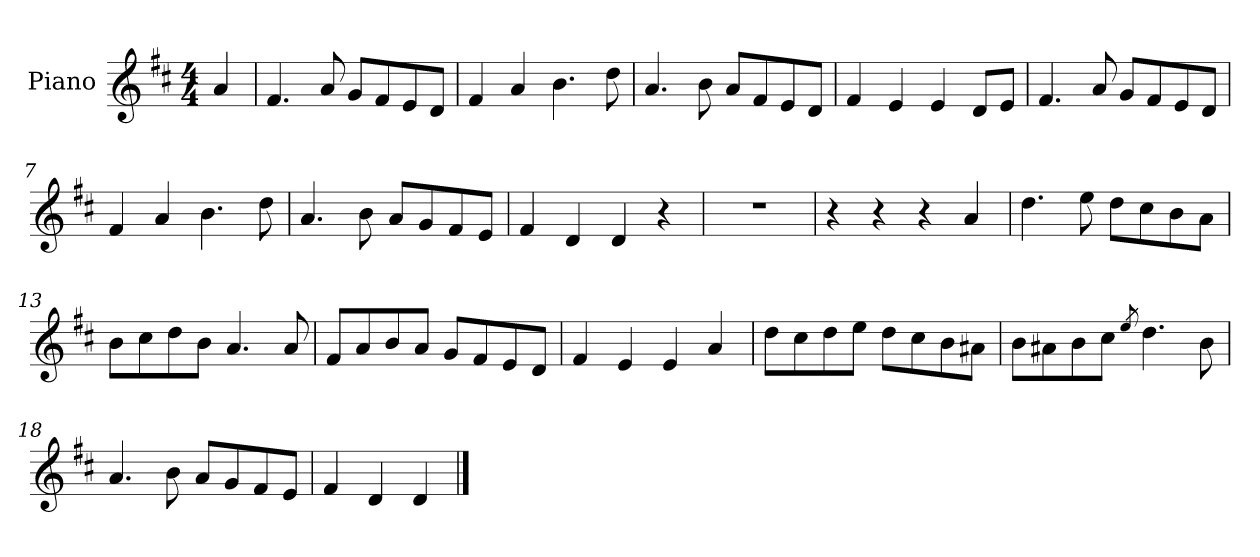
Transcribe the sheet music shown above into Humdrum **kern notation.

**kern
*part1
*staff1
*I"Piano
*I'Pno.
*clefG2
*k[f#c#]
*M4/4
=1
4a/
=2
4.f#/
8a/
8g/L
8f#/
8e/
8d/J
=3
4f#/
4a/
4.b\
8dd\
=4
4.a/
8b\
8a/L
8f#/
8e/
8d/J
=5
4f#/
4e/
4e/
8d/L
8e/J
=6
4.f#/
8a/
8g/L
8f#/
8e/
8d/J
=7
4f#/
4a/
4.b\
8dd\
=8
4.a/
8b\
8a/L
8g/
8f#/
8e/J
=9
4f#/
4d/
4d/
4r
=10
1r
=11
4r
4r
4r
4a/
=12
4.dd\
8ee\
8dd\L
8cc#\
8b\
8a\J
=13
8b\L
8cc#\
8dd\
8b\J
4.a/
8a/
=14
8f#/L
8a/
8b/
8a/J
8g/L
8f#/
8e/
8d/J
=15
4f#/
4e/
4e/
4a/
=16
8dd\L
8cc#\
8dd\
8ee\J
8dd\L
8cc#\
8b\
8a#X\J
=17
8b\L
8a#X\
8b\
8cc#\J
8qee/
4.dd\
8b\
=18
4.a/
8b\
8a/L
8g/
8f#/
8e/J
=19
4f#/
4d/
4d/
==
*-
